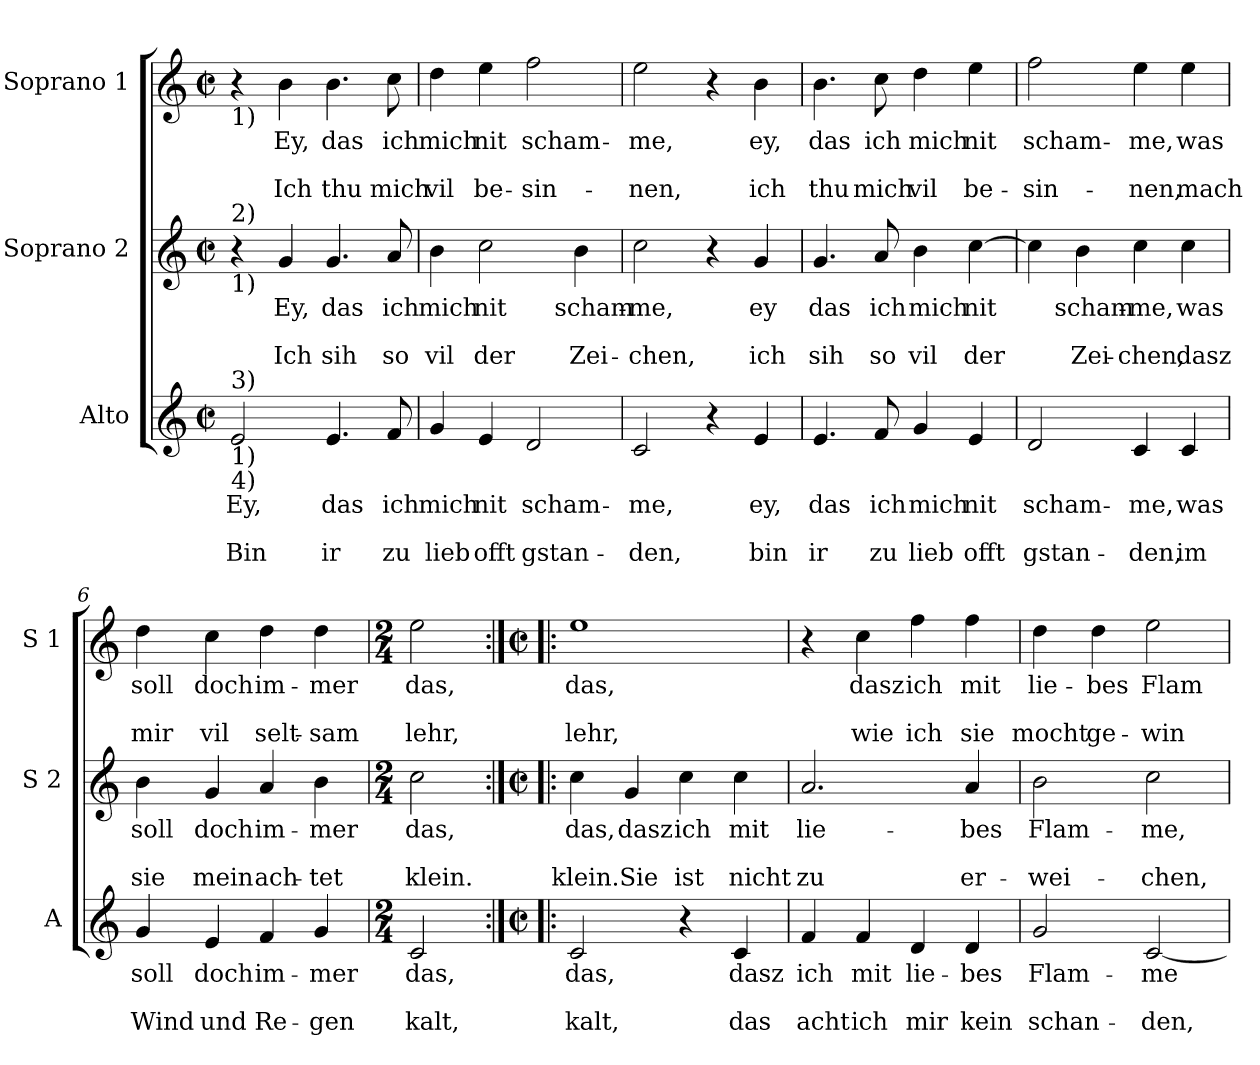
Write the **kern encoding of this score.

**kern	**text	**text	**text	**kern	**text	**text	**text	**kern	**text	**text	**text
*part3	*part3	*part3	*part3	*part2	*part2	*part2	*part2	*part1	*part1	*part1	*part1
*staff3	*staff3	*staff3	*staff3	*staff2	*staff2	*staff2	*staff2	*staff1	*staff1	*staff1	*staff1
*I"Alto	*	*	*	*I"Soprano 2	*	*	*	*I"Soprano 1	*	*	*
*I'A	*	*	*	*I'S 2	*	*	*	*I'S 1	*	*	*
*clefG2	*	*	*	*clefG2	*	*	*	*clefG2	*	*	*
*k[]	*	*	*	*k[]	*	*	*	*k[]	*	*	*
*C:	*	*	*	*C:	*	*	*	*C:	*	*	*
*M2/2	*	*	*	*M2/2	*	*	*	*M2/2	*	*	*
*met(c|)	*	*	*	*met(c|)	*	*	*	*met(c|)	*	*	*
=1	=1	=1	=1	=1	=1	=1	=1	=1	=1	=1	=1
!	!	!	!	!	!	!	!	!LO:TX:b:t=1)	!	!	!
!	!	!	!	!LO:TX:a:t=2)	!	!	!	!	!	!	!
!	!	!	!	!LO:TX:b:t=1)	!	!	!	!	!	!	!
!LO:TX:a:t=3)	!	!	!	!	!	!	!	!	!	!	!
!LO:TX:b:t=1)	!	!	!	!	!	!	!	!	!	!	!
!LO:TX:b:t=4)	!	!	!	!	!	!	!	!	!	!	!
!	!LO:LY:b	!	!LO:LY:b	!	!	!	!	!	!	!	!
2e/	Ey,	.	Bin	4r	.	.	.	4r	.	.	.
!	!	!	!	!	!LO:LY:b	!	!LO:LY:b	!	!LO:LY:b	!	!LO:LY:b
.	.	.	.	4g/	Ey,	.	Ich	4b\	Ey,	.	Ich
!	!LO:LY:b	!	!LO:LY:b	!	!LO:LY:b	!	!LO:LY:b	!	!LO:LY:b	!	!LO:LY:b
4.e/	das	.	ir	4.g/	das	.	sih	4.b\	das	.	thu
!	!LO:LY:b	!	!LO:LY:b	!	!LO:LY:b	!	!LO:LY:b	!	!LO:LY:b	!	!LO:LY:b
8f/	ich	.	zu	8a/	ich	.	so	8cc\	ich	.	mich
=2	=2	=2	=2	=2	=2	=2	=2	=2	=2	=2	=2
!	!LO:LY:b	!	!LO:LY:b	!	!LO:LY:b	!	!LO:LY:b	!	!LO:LY:b	!	!LO:LY:b
4g/	mich	.	lieb	4b\	mich	.	vil	4dd\	mich	.	vil
!	!LO:LY:b	!	!LO:LY:b	!	!LO:LY:b	!	!LO:LY:b	!	!LO:LY:b	!	!LO:LY:b
4e/	nit	.	offt	2cc\	nit	.	der	4ee\	nit	.	be-
!	!LO:LY:b	!	!LO:LY:b	!	!	!	!	!	!LO:LY:b	!	!LO:LY:b
2d/	scham-	.	gstan-	.	.	.	.	2ff\	scham-	.	-sin-
!	!	!	!	!	!LO:LY:b	!	!LO:LY:b	!	!	!	!
.	.	.	.	4b\	scham-	.	Zei-	.	.	.	.
=3	=3	=3	=3	=3	=3	=3	=3	=3	=3	=3	=3
!	!LO:LY:b	!	!LO:LY:b	!	!LO:LY:b	!	!LO:LY:b	!	!LO:LY:b	!	!LO:LY:b
2c/	-me,	.	-den,	2cc\	-me,	.	-chen,	2ee\	-me,	.	-nen,
4r	.	.	.	4r	.	.	.	4r	.	.	.
!	!LO:LY:b	!	!LO:LY:b	!	!LO:LY:b	!	!LO:LY:b	!	!LO:LY:b	!	!LO:LY:b
4e/	ey,	.	bin	4g/	ey	.	ich	4b\	ey,	.	ich
=4	=4	=4	=4	=4	=4	=4	=4	=4	=4	=4	=4
!	!LO:LY:b	!	!LO:LY:b	!	!LO:LY:b	!	!LO:LY:b	!	!LO:LY:b	!	!LO:LY:b
4.e/	das	.	ir	4.g/	das	.	sih	4.b\	das	.	thu
!	!LO:LY:b	!	!LO:LY:b	!	!LO:LY:b	!	!LO:LY:b	!	!LO:LY:b	!	!LO:LY:b
8f/	ich	.	zu	8a/	ich	.	so	8cc\	ich	.	mich
!	!LO:LY:b	!	!LO:LY:b	!	!LO:LY:b	!	!LO:LY:b	!	!LO:LY:b	!	!LO:LY:b
4g/	mich	.	lieb	4b\	mich	.	vil	4dd\	mich	.	vil
!	!LO:LY:b	!	!LO:LY:b	!	!LO:LY:b	!	!LO:LY:b	!	!LO:LY:b	!	!LO:LY:b
4e/	nit	.	offt	[4cc\	nit	.	der	4ee\	nit	.	be-
!!LO:LB:g=z
=5	=5	=5	=5	=5	=5	=5	=5	=5	=5	=5	=5
!	!LO:LY:b	!	!LO:LY:b	!	!	!	!	!	!LO:LY:b	!	!LO:LY:b
2d/	scham-	.	gstan-	4cc\]	.	.	.	2ff\	scham-	.	-sin-
!	!	!	!	!	!LO:LY:b	!	!LO:LY:b	!	!	!	!
.	.	.	.	4b\	scham-	.	Zei-	.	.	.	.
!	!LO:LY:b	!	!LO:LY:b	!	!LO:LY:b	!	!LO:LY:b	!	!LO:LY:b	!	!LO:LY:b
4c/	-me,	.	-den,	4cc\	-me,	.	-chen,	4ee\	-me,	.	-nen,
!	!LO:LY:b	!	!LO:LY:b	!	!LO:LY:b	!	!LO:LY:b	!	!LO:LY:b	!	!LO:LY:b
4c/	was	.	im	4cc\	was	.	dasz	4ee\	was	.	mach
=6	=6	=6	=6	=6	=6	=6	=6	=6	=6	=6	=6
!	!LO:LY:b	!	!LO:LY:b	!	!LO:LY:b	!	!LO:LY:b	!	!LO:LY:b	!	!LO:LY:b
4g/	soll	.	Wind	4b\	soll	.	sie	4dd\	soll	.	mir
!	!LO:LY:b	!	!LO:LY:b	!	!LO:LY:b	!	!LO:LY:b	!	!LO:LY:b	!	!LO:LY:b
4e/	doch	.	und	4g/	doch	.	mein	4cc\	doch	.	vil
!	!LO:LY:b	!	!LO:LY:b	!	!LO:LY:b	!	!LO:LY:b	!	!LO:LY:b	!	!LO:LY:b
4f/	im-	.	Re-	4a/	im-	.	ach-	4dd\	im-	.	selt-
!	!LO:LY:b	!	!LO:LY:b	!	!LO:LY:b	!	!LO:LY:b	!	!LO:LY:b	!	!LO:LY:b
4g/	-mer	.	-gen	4b\	-mer	.	-tet	4dd\	-mer	.	-sam
=7	=7	=7	=7	=7	=7	=7	=7	=7	=7	=7	=7
*M2/4	*	*	*	*M2/4	*	*	*	*M2/4	*	*	*
!	!LO:LY:b	!	!LO:LY:b	!	!LO:LY:b	!	!LO:LY:b	!	!LO:LY:b	!	!LO:LY:b
2c/	das,	.	kalt,	2cc\	das,	.	klein.	2ee\	das,	.	lehr,
=8:|!|:	=8:|!|:	=8:|!|:	=8:|!|:	=8:|!|:	=8:|!|:	=8:|!|:	=8:|!|:	=8:|!|:	=8:|!|:	=8:|!|:	=8:|!|:
*M2/2	*	*	*	*M2/2	*	*	*	*M2/2	*	*	*
*met(c|)	*	*	*	*met(c|)	*	*	*	*met(c|)	*	*	*
!	!LO:LY:b	!	!LO:LY:b	!	!LO:LY:b	!	!LO:LY:b	!	!LO:LY:b	!	!LO:LY:b
2c/	das,	.	kalt,	4cc\	das,	.	klein.	1ee	das,	.	lehr,
!	!	!	!	!	!LO:LY:b	!	!LO:LY:b	!	!	!	!
.	.	.	.	4g/	dasz	.	Sie	.	.	.	.
!	!	!	!	!	!LO:LY:b	!	!LO:LY:b	!	!	!	!
4r	.	.	.	4cc\	ich	.	ist	.	.	.	.
!	!LO:LY:b	!	!LO:LY:b	!	!LO:LY:b	!	!LO:LY:b	!	!	!	!
4c/	dasz	.	das	4cc\	mit	.	nicht	.	.	.	.
=9	=9	=9	=9	=9	=9	=9	=9	=9	=9	=9	=9
!	!LO:LY:b	!	!LO:LY:b	!	!LO:LY:b	!	!LO:LY:b	!	!	!	!
4f/	ich	.	acht	2.a/	lie-	.	zu	4r	.	.	.
!	!LO:LY:b	!	!LO:LY:b	!	!	!	!	!	!LO:LY:b	!	!LO:LY:b
4f/	mit	.	ich	.	.	.	.	4cc\	dasz	.	wie
!	!LO:LY:b	!	!LO:LY:b	!	!	!	!	!	!LO:LY:b	!	!LO:LY:b
4d/	lie-	.	mir	.	.	.	.	4ff\	ich	.	ich
!	!LO:LY:b	!	!LO:LY:b	!	!LO:LY:b	!	!LO:LY:b	!	!LO:LY:b	!	!LO:LY:b
4d/	-bes	.	kein	4a/	-bes	.	er-	4ff\	mit	.	sie
!!LO:PB:g=z
=10	=10	=10	=10	=10	=10	=10	=10	=10	=10	=10	=10
!	!LO:LY:b	!	!LO:LY:b	!	!LO:LY:b	!	!LO:LY:b	!	!LO:LY:b	!	!LO:LY:b
2g/	Flam-	.	schan-	2b\	Flam-	.	-wei-	4dd\	lie-	.	mocht
!	!	!	!	!	!	!	!	!	!LO:LY:b	!	!LO:LY:b
.	.	.	.	.	.	.	.	4dd\	-bes	.	ge-
!	!LO:LY:b	!	!LO:LY:b	!	!LO:LY:b	!	!LO:LY:b	!	!LO:LY:b	!	!LO:LY:b
[2c/	-me	.	-den,	2cc\	-me,	.	-chen,	2ee\	Flam-	.	-win-
=	=	=	=	=	=	=	=	=	=	=	=
*-	*-	*-	*-	*-	*-	*-	*-	*-	*-	*-	*-
